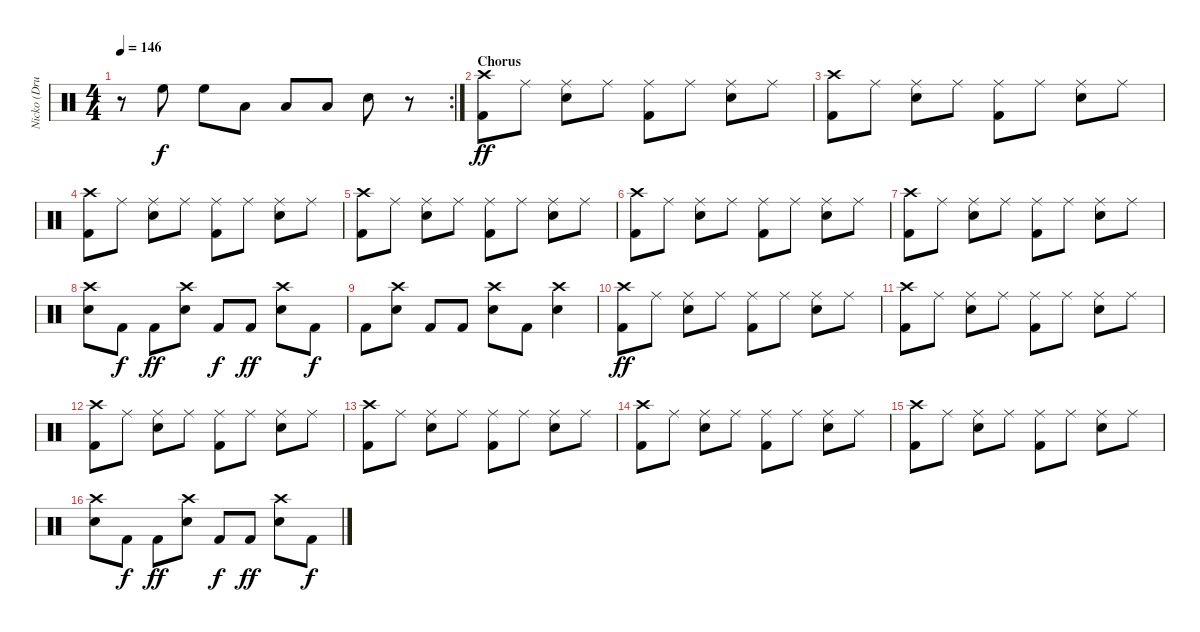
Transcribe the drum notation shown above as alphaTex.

\track ("Nicko (Drums)" "Nicko (Dru") {instrument percussion}
\staff {score}
\articulation defaults
\rc 2
\ts (4 4)
\tempo 146
\clef neutral
\ks c
r.8{dy f} "High Floor Tom (hit)".8 "High Floor Tom (hit)".8 "Low Tom (hit)".8 "Low Floor Tom (hit)".8 "Low Floor Tom (hit)".8 "Electric Snare (hit)".8 r.8 |
\section ("" "Chorus")
("Kick (hit) 2" "Crash high (hit)").8{dy ff} "Ride (middle)".8 ("Electric Snare (hit)" "Ride (middle)").8 "Ride (middle)".8 ("Kick (hit) 2" "Ride (middle)").8 "Ride (middle)".8 ("Electric Snare (hit)" "Ride (middle)").8 "Ride (middle)".8 |
("Kick (hit) 2" "Crash high (hit)").8 "Ride (middle)".8 ("Electric Snare (hit)" "Ride (middle)").8 "Ride (middle)".8 ("Kick (hit) 2" "Ride (middle)").8 "Ride (middle)".8 ("Electric Snare (hit)" "Ride (middle)").8 "Ride (middle)".8 |
("Kick (hit) 2" "Crash high (hit)").8 "Ride (middle)".8 ("Electric Snare (hit)" "Ride (middle)").8 "Ride (middle)".8 ("Kick (hit) 2" "Ride (middle)").8 "Ride (middle)".8 ("Electric Snare (hit)" "Ride (middle)").8 "Ride (middle)".8 |
("Kick (hit) 2" "Crash high (hit)").8 "Ride (middle)".8 ("Electric Snare (hit)" "Ride (middle)").8 "Ride (middle)".8 ("Kick (hit) 2" "Ride (middle)").8 "Ride (middle)".8 ("Electric Snare (hit)" "Ride (middle)").8 "Ride (middle)".8 |
("Kick (hit) 2" "Crash high (hit)").8 "Ride (middle)".8 ("Electric Snare (hit)" "Ride (middle)").8 "Ride (middle)".8 ("Kick (hit) 2" "Ride (middle)").8 "Ride (middle)".8 ("Electric Snare (hit)" "Ride (middle)").8 "Ride (middle)".8 |
("Kick (hit) 2" "Crash high (hit)").8 "Ride (middle)".8 ("Electric Snare (hit)" "Ride (middle)").8 "Ride (middle)".8 ("Kick (hit) 2" "Ride (middle)").8 "Ride (middle)".8 ("Electric Snare (hit)" "Ride (middle)").8 "Ride (middle)".8 |
("Electric Snare (hit)" "Crash high (hit)").8 "Kick (hit) 2".8{dy f} "Kick (hit) 2".8{dy ff} ("Electric Snare (hit)" "Crash high (hit)").8 "Kick (hit) 2".8{dy f} "Kick (hit) 2".8{dy ff} ("Electric Snare (hit)" "Crash high (hit)").8 "Kick (hit) 2".8{dy f} |
"Kick (hit) 2".8 ("Electric Snare (hit)" "Crash high (hit)").8 "Kick (hit) 2".8 "Kick (hit) 2".8 ("Crash high (hit)" "Electric Snare (hit)").8 "Kick (hit) 2".8 ("Crash high (hit)" "Electric Snare (hit)").4 |
("Kick (hit) 2" "Crash high (hit)").8{dy ff} "Ride (middle)".8 ("Electric Snare (hit)" "Ride (middle)").8 "Ride (middle)".8 ("Kick (hit) 2" "Ride (middle)").8 "Ride (middle)".8 ("Electric Snare (hit)" "Ride (middle)").8 "Ride (middle)".8 |
("Kick (hit) 2" "Crash high (hit)").8 "Ride (middle)".8 ("Electric Snare (hit)" "Ride (middle)").8 "Ride (middle)".8 ("Kick (hit) 2" "Ride (middle)").8 "Ride (middle)".8 ("Electric Snare (hit)" "Ride (middle)").8 "Ride (middle)".8 |
("Kick (hit) 2" "Crash high (hit)").8 "Ride (middle)".8 ("Electric Snare (hit)" "Ride (middle)").8 "Ride (middle)".8 ("Kick (hit) 2" "Ride (middle)").8 "Ride (middle)".8 ("Electric Snare (hit)" "Ride (middle)").8 "Ride (middle)".8 |
("Kick (hit) 2" "Crash high (hit)").8 "Ride (middle)".8 ("Electric Snare (hit)" "Ride (middle)").8 "Ride (middle)".8 ("Kick (hit) 2" "Ride (middle)").8 "Ride (middle)".8 ("Electric Snare (hit)" "Ride (middle)").8 "Ride (middle)".8 |
("Kick (hit) 2" "Crash high (hit)").8 "Ride (middle)".8 ("Electric Snare (hit)" "Ride (middle)").8 "Ride (middle)".8 ("Kick (hit) 2" "Ride (middle)").8 "Ride (middle)".8 ("Electric Snare (hit)" "Ride (middle)").8 "Ride (middle)".8 |
("Kick (hit) 2" "Crash high (hit)").8 "Ride (middle)".8 ("Electric Snare (hit)" "Ride (middle)").8 "Ride (middle)".8 ("Kick (hit) 2" "Ride (middle)").8 "Ride (middle)".8 ("Electric Snare (hit)" "Ride (middle)").8 "Ride (middle)".8 |
("Electric Snare (hit)" "Crash high (hit)").8 "Kick (hit) 2".8{dy f} "Kick (hit) 2".8{dy ff} ("Electric Snare (hit)" "Crash high (hit)").8 "Kick (hit) 2".8{dy f} "Kick (hit) 2".8{dy ff} ("Electric Snare (hit)" "Crash high (hit)").8 "Kick (hit) 2".8{dy f}
